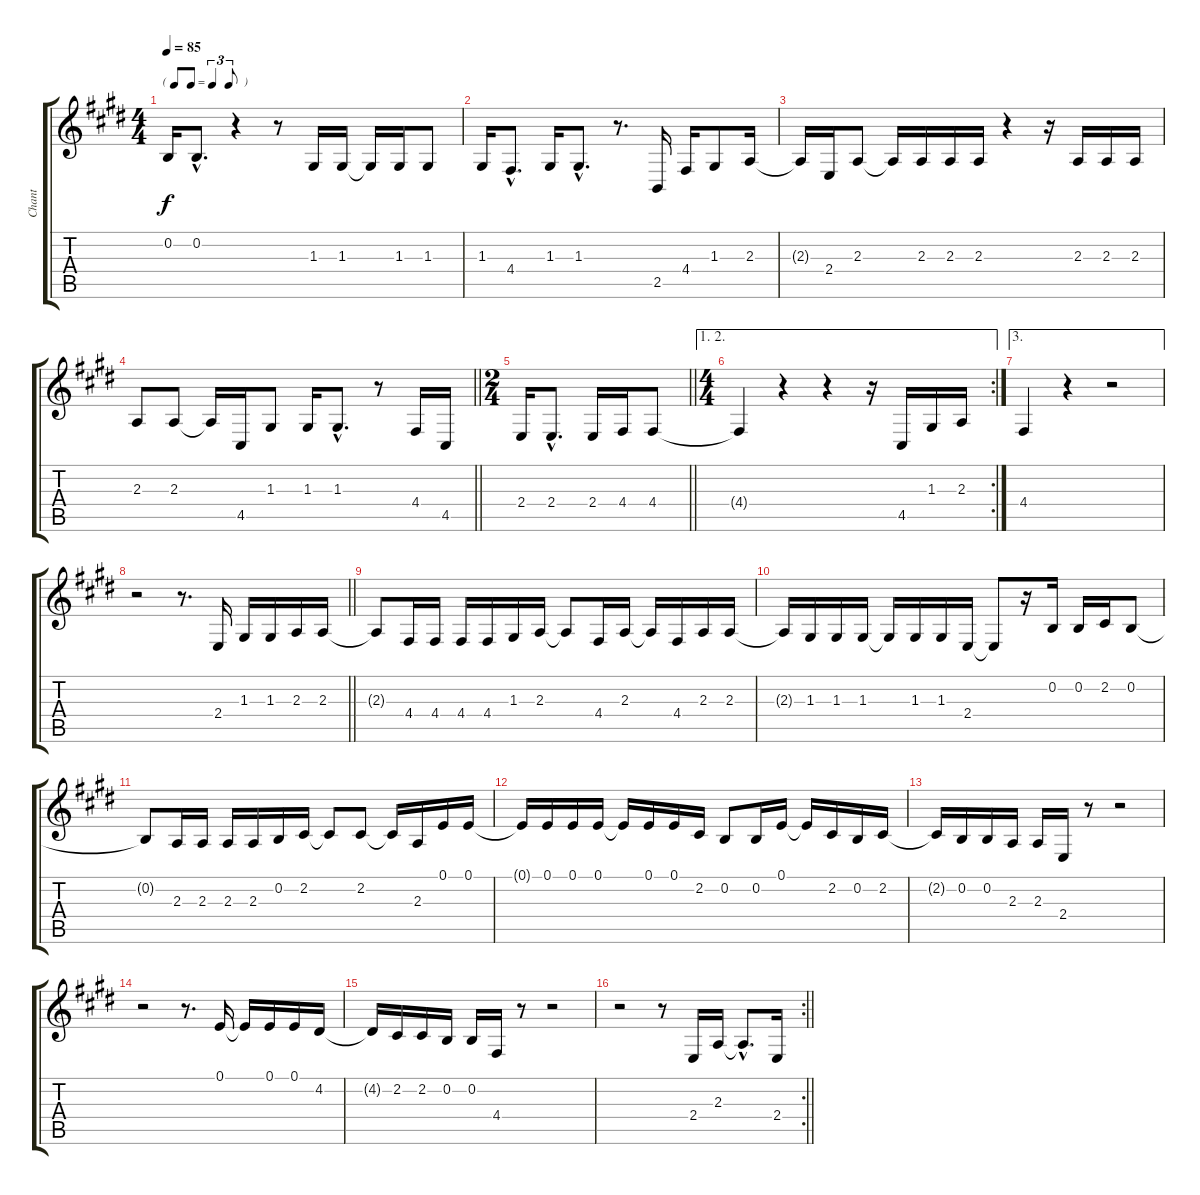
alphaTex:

\track ("Chant" "Chant") {instrument accordion}
\staff {score tabs}
\tuning (E4 B3 G3 D3 A2 E2) {hide}
\ts (4 4)
\tf triplet8th
\tempo 85
\clef g2
\ks e
0.2.16{dy f} 0.2{hac}.8{d} r.4 r.8 1.3.16 1.3.16 1.3{t}.16 1.3.16 1.3.8 |
1.3.16 4.4{hac}.8{d} 1.3.16 1.3{hac}.8{d} r.8{d} 2.5.16 4.4.16 1.3.8 2.3.16 |
2.3{t}.16 2.4.16 2.3.8 2.3{t}.16 2.3.16 2.3.16 2.3.16 r.4 r.16 2.3.16 2.3.16 2.3.16 |
\barLineRight lightlight
2.3.8 2.3.8 2.3{t}.16 4.5.16 1.3.8 1.3.16 1.3{hac}.8{d} r.8 4.4.16 4.5.16 |
\ts (2 4)
\barLineRight lightlight
2.4.16 2.4{hac}.8{d} 2.4.16 4.4.16 4.4.8 |
\ae (1 2)
\rc 2
\ts (4 4)
4.4{t}.4 r.4 r.4 r.16 4.5.16 1.3.16 2.3.16 |
\ae 3
4.4.4 r.4 r.2 |
\barLineRight lightlight
r.2 r.8{d} 2.4.16 1.3.16 1.3.16 2.3.16 2.3.16 |
2.3{t}.8 4.4.16 4.4.16 4.4.16 4.4.16 1.3.16 2.3.16 2.3{t}.8 4.4.16 2.3.16 2.3{t}.16 4.4.16 2.3.16 2.3.16 |
2.3{t}.16 1.3.16 1.3.16 1.3.16 1.3{t}.16 1.3.16 1.3.16 2.4.16 2.4{t}.8 r.16 0.2.16 0.2.16 2.2.16 0.2.8 |
0.2{t}.8 2.3.16 2.3.16 2.3.16 2.3.16 0.2.16 2.2.16 2.2{t}.8 2.2.8 2.2{t}.16 2.3.16 0.1.16 0.1.16 |
0.1{t}.16 0.1.16 0.1.16 0.1.16 0.1{t}.16 0.1.16 0.1.16 2.2.16 0.2.8 0.2.16 0.1.16 0.1{t}.16 2.2.16 0.2.16 2.2.16 |
2.2{t}.16 0.2.16 0.2.16 2.3.16 2.3.16 2.4.16 r.8 r.2 |
r.2 r.8{d} 0.1.16 0.1{t}.16 0.1.16 0.1.16 4.2.16 |
4.2{t}.16 2.2.16 2.2.16 0.2.16 0.2.16 4.4.16 r.8 r.2 |
\rc 2
\barLineRight lightlight
r.2 r.8 2.4.16 2.3.16 2.3{hac t}.8{d} 2.4.16
